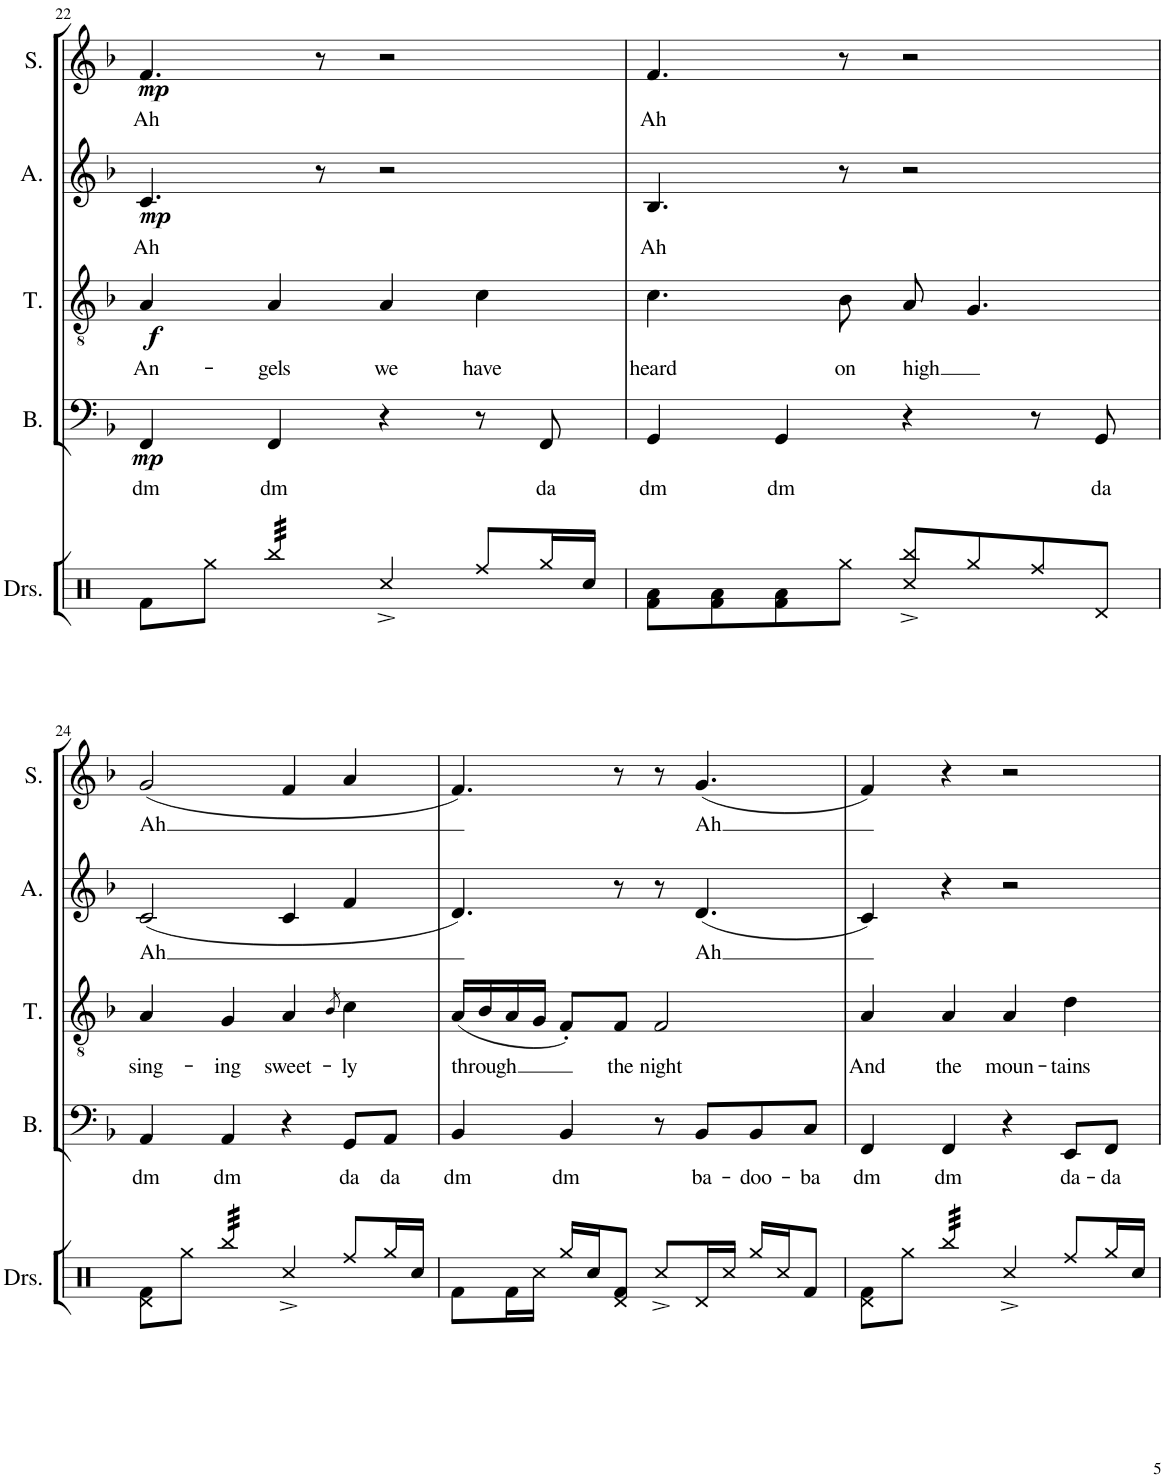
**kern	**text	**dynam	**kern	**text	**dynam	**kern	**text	**dynam	**kern	**text	**dynam
*part4	*part4	*part4	*part3	*part3	*part3	*part2	*part2	*part2	*part1	*part1	*part1
*staff4	*staff4	*staff4	*staff3	*staff3	*staff3	*staff2	*staff2	*staff2	*staff1	*staff1	*staff1
*I"Bass	*	*	*I"Tenor	*	*	*I"Alto	*	*	*I"Soprano	*	*
*I'B.	*	*	*I'T.	*	*	*I'A.	*	*	*I'S.	*	*
!!LO:PB:g=z
*clefF4	*	*	*clefGv2	*	*	*clefG2	*	*	*clefG2	*	*
*k[b-]	*	*	*k[b-]	*	*	*k[b-]	*	*	*k[b-]	*	*
*M4/4	*	*	*M4/4	*	*	*M4/4	*	*	*M4/4	*	*
=22	=22	=22	=22	=22	=22	=22	=22	=22	=22	=22	=22
!	!LO:LY:b	!LO:DY:b	!	!LO:LY:b	!LO:DY:b	!	!LO:LY:b	!LO:DY:b	!	!LO:LY:b	!LO:DY:b
4FF/	-dm	mp	4A/	An-	f	4.c/	Ah	mp	4.f/	Ah	mp
!	!LO:LY:b	!	!	!LO:LY:b	!	!	!	!	!	!	!
4FF/	-dm	.	4A/	-gels	.	.	.	.	.	.	.
.	.	.	.	.	.	8r	.	.	8r	.	.
!	!	!	!	!LO:LY:b	!	!	!	!	!	!	!
4r	.	.	4A/	we	.	2r	.	.	2r	.	.
!	!	!	!	!LO:LY:b	!	!	!	!	!	!	!
8r	.	.	4c\	have	.	.	.	.	.	.	.
!	!LO:LY:b	!	!	!	!	!	!	!	!	!	!
8FF/	-da	.	.	.	.	.	.	.	.	.	.
=23	=23	=23	=23	=23	=23	=23	=23	=23	=23	=23	=23
!	!LO:LY:b	!	!	!LO:LY:b	!	!	!LO:LY:b	!	!	!LO:LY:b	!
4GG/	dm	.	4.c\	heard	.	4.B-/	Ah	.	4.f/	Ah	.
!	!LO:LY:b	!	!	!	!	!	!	!	!	!	!
4GG/	-dm	.	.	.	.	.	.	.	.	.	.
!	!	!	!	!LO:LY:b	!	!	!	!	!	!	!
.	.	.	8B-\	on	.	8r	.	.	8r	.	.
.	.	.	qc	.	.	.	.	.	.	.	.
!	!	!	!	!LO:LY:b	!	!	!	!	!	!	!
4r	.	.	8A/	high	.	2r	.	.	2r	.	.
.	.	.	4.G/	.	.	.	.	.	.	.	.
8r	.	.	.	.	.	.	.	.	.	.	.
!	!LO:LY:b	!	!	!	!	!	!	!	!	!	!
8GG/	-da	.	.	.	.	.	.	.	.	.	.
!!LO:LB:g=z
=24	=24	=24	=24	=24	=24	=24	=24	=24	=24	=24	=24
!	!LO:LY:b	!	!	!LO:LY:b	!	!	!LO:LY:b	!	!	!LO:LY:b	!
4AA/	dm	.	4A/	sing-	.	(2c/	Ah	.	(2g/	Ah	.
!	!LO:LY:b	!	!	!LO:LY:b	!	!	!	!	!	!	!
4AA/	dm	.	4G/	-ing	.	.	.	.	.	.	.
!	!	!	!	!LO:LY:b	!	!	!	!	!	!	!
4r	.	.	4A/	sweet-	.	4c/	.	.	4f/	.	.
.	.	.	8qB-/	.	.	.	.	.	.	.	.
!	!LO:LY:b	!	!	!LO:LY:b	!	!	!	!	!	!	!
8GG/L	-da	.	4c\	-ly	.	4f/	.	.	4a/	.	.
!	!LO:LY:b	!	!	!	!	!	!	!	!	!	!
8AA/J	-da	.	.	.	.	.	.	.	.	.	.
=25	=25	=25	=25	=25	=25	=25	=25	=25	=25	=25	=25
!	!LO:LY:b	!	!	!LO:LY:b	!	!	!	!	!	!	!
4BB-/	dm	.	(16A/LL	through	.	4.d/)	.	.	4.f/)	.	.
.	.	.	16B-/	.	.	.	.	.	.	.	.
.	.	.	16A/	.	.	.	.	.	.	.	.
.	.	.	16G/JJ	.	.	.	.	.	.	.	.
!	!LO:LY:b	!	!	!	!	!	!	!	!	!	!
4BB-/	dm	.	8F'/L)	.	.	.	.	.	.	.	.
!	!	!	!	!LO:LY:b	!	!	!	!	!	!	!
.	.	.	8F/J	the	.	8r	.	.	8r	.	.
!	!	!	!	!LO:LY:b	!	!	!	!	!	!	!
8r	.	.	2F/	night	.	8r	.	.	8r	.	.
!	!LO:LY:b	!	!	!	!	!	!LO:LY:b	!	!	!LO:LY:b	!
8BB-/L	ba-	.	.	.	.	(4.d/	Ah	.	(4.g/	Ah	.
!	!LO:LY:b	!	!	!	!	!	!	!	!	!	!
8BB-/	-doo-	.	.	.	.	.	.	.	.	.	.
!	!LO:LY:b	!	!	!	!	!	!	!	!	!	!
8C/J	-ba	.	.	.	.	.	.	.	.	.	.
=26	=26	=26	=26	=26	=26	=26	=26	=26	=26	=26	=26
!	!LO:LY:b	!	!	!LO:LY:b	!	!	!	!	!	!	!
4FF/	dm	.	4A/	And	.	4c/)	.	.	4f/)	.	.
!	!LO:LY:b	!	!	!LO:LY:b	!	!	!	!	!	!	!
4FF/	dm	.	4A/	the	.	4r	.	.	4r	.	.
!	!	!	!	!LO:LY:b	!	!	!	!	!	!	!
4r	.	.	4A/	moun-	.	2r	.	.	2r	.	.
!	!LO:LY:b	!	!	!LO:LY:b	!	!	!	!	!	!	!
8EE/L	da-	.	4d\	-tains	.	.	.	.	.	.	.
!	!LO:LY:b	!	!	!	!	!	!	!	!	!	!
8FF/J	-da	.	.	.	.	.	.	.	.	.	.
=	=	=	=	=	=	=	=	=	=	=	=
*-	*-	*-	*-	*-	*-	*-	*-	*-	*-	*-	*-
